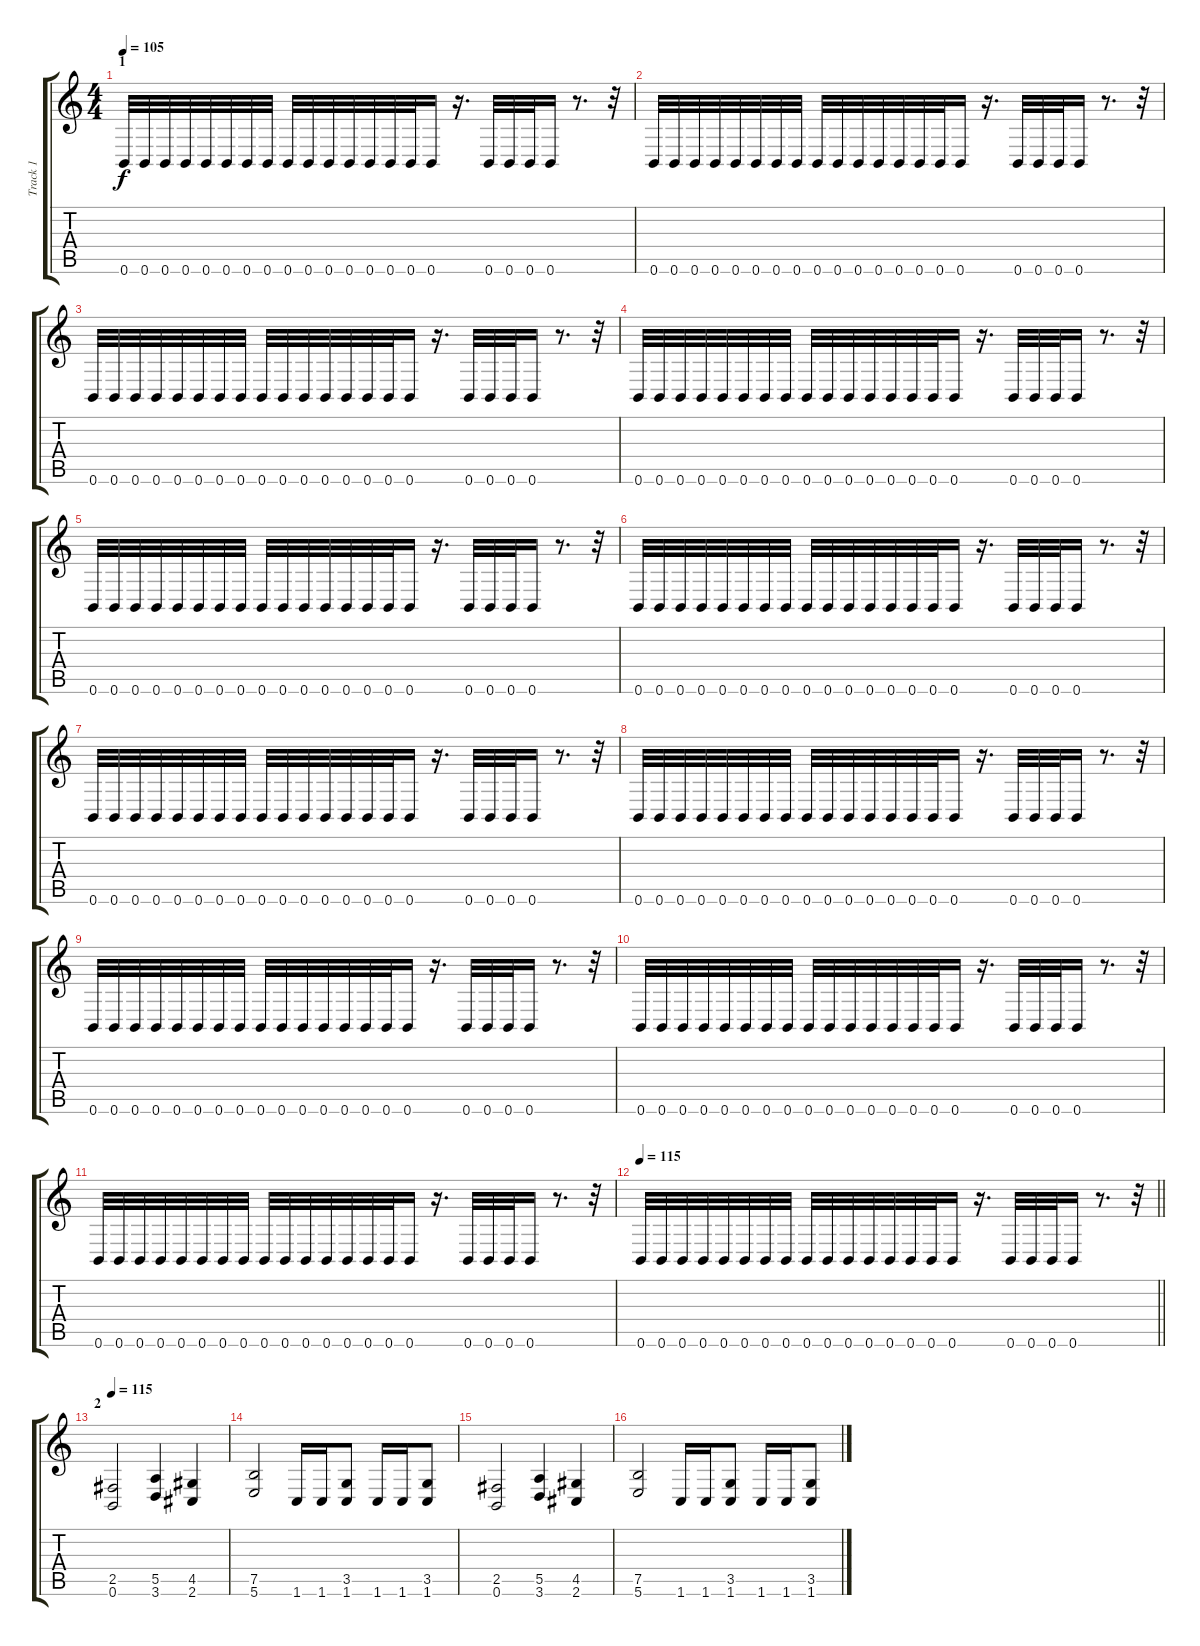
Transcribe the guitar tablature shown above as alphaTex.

\track ("Track 1" "Track 1") {instrument distortionguitar}
\staff {score tabs}
\tuning (B3 Gb3 D3 A2 E2 B1) {hide}
\ts (4 4)
\section ("" "1")
\tempo 105
\clef g2
\ks c
0.6.32{dy f} 0.6.32 0.6.32 0.6.32 0.6.32 0.6.32 0.6.32 0.6.32 0.6.32 0.6.32 0.6.32 0.6.32 0.6.32 0.6.32 0.6.32 0.6.16 r.16{d} 0.6.32 0.6.32 0.6.32 0.6.16 r.8{d} r.32 |
0.6.32 0.6.32 0.6.32 0.6.32 0.6.32 0.6.32 0.6.32 0.6.32 0.6.32 0.6.32 0.6.32 0.6.32 0.6.32 0.6.32 0.6.32 0.6.16 r.16{d} 0.6.32 0.6.32 0.6.32 0.6.16 r.8{d} r.32 |
0.6.32 0.6.32 0.6.32 0.6.32 0.6.32 0.6.32 0.6.32 0.6.32 0.6.32 0.6.32 0.6.32 0.6.32 0.6.32 0.6.32 0.6.32 0.6.16 r.16{d} 0.6.32 0.6.32 0.6.32 0.6.16 r.8{d} r.32 |
0.6.32 0.6.32 0.6.32 0.6.32 0.6.32 0.6.32 0.6.32 0.6.32 0.6.32 0.6.32 0.6.32 0.6.32 0.6.32 0.6.32 0.6.32 0.6.16 r.16{d} 0.6.32 0.6.32 0.6.32 0.6.16 r.8{d} r.32 |
0.6.32 0.6.32 0.6.32 0.6.32 0.6.32 0.6.32 0.6.32 0.6.32 0.6.32 0.6.32 0.6.32 0.6.32 0.6.32 0.6.32 0.6.32 0.6.16 r.16{d} 0.6.32 0.6.32 0.6.32 0.6.16 r.8{d} r.32 |
0.6.32 0.6.32 0.6.32 0.6.32 0.6.32 0.6.32 0.6.32 0.6.32 0.6.32 0.6.32 0.6.32 0.6.32 0.6.32 0.6.32 0.6.32 0.6.16 r.16{d} 0.6.32 0.6.32 0.6.32 0.6.16 r.8{d} r.32 |
0.6.32 0.6.32 0.6.32 0.6.32 0.6.32 0.6.32 0.6.32 0.6.32 0.6.32 0.6.32 0.6.32 0.6.32 0.6.32 0.6.32 0.6.32 0.6.16 r.16{d} 0.6.32 0.6.32 0.6.32 0.6.16 r.8{d} r.32 |
0.6.32 0.6.32 0.6.32 0.6.32 0.6.32 0.6.32 0.6.32 0.6.32 0.6.32 0.6.32 0.6.32 0.6.32 0.6.32 0.6.32 0.6.32 0.6.16 r.16{d} 0.6.32 0.6.32 0.6.32 0.6.16 r.8{d} r.32 |
0.6.32 0.6.32 0.6.32 0.6.32 0.6.32 0.6.32 0.6.32 0.6.32 0.6.32 0.6.32 0.6.32 0.6.32 0.6.32 0.6.32 0.6.32 0.6.16 r.16{d} 0.6.32 0.6.32 0.6.32 0.6.16 r.8{d} r.32 |
0.6.32 0.6.32 0.6.32 0.6.32 0.6.32 0.6.32 0.6.32 0.6.32 0.6.32 0.6.32 0.6.32 0.6.32 0.6.32 0.6.32 0.6.32 0.6.16 r.16{d} 0.6.32 0.6.32 0.6.32 0.6.16 r.8{d} r.32 |
0.6.32 0.6.32 0.6.32 0.6.32 0.6.32 0.6.32 0.6.32 0.6.32 0.6.32 0.6.32 0.6.32 0.6.32 0.6.32 0.6.32 0.6.32 0.6.16 r.16{d} 0.6.32 0.6.32 0.6.32 0.6.16 r.8{d} r.32 |
\tempo 115
\barLineRight lightlight
0.6.32 0.6.32 0.6.32 0.6.32 0.6.32 0.6.32 0.6.32 0.6.32 0.6.32 0.6.32 0.6.32 0.6.32 0.6.32 0.6.32 0.6.32 0.6.16 r.16{d} 0.6.32 0.6.32 0.6.32 0.6.16 r.8{d} r.32 |
\section ("" "2")
\tempo 115
(2.5 0.6).2 (5.5 3.6).4 (4.5 2.6).4 |
(7.5 5.6).2 1.6.16 1.6.16 (3.5 1.6).8 1.6.16 1.6.16 (3.5 1.6).8 |
(2.5 0.6).2 (5.5 3.6).4 (4.5 2.6).4 |
(7.5 5.6).2 1.6.16 1.6.16 (3.5 1.6).8 1.6.16 1.6.16 (3.5 1.6).8
